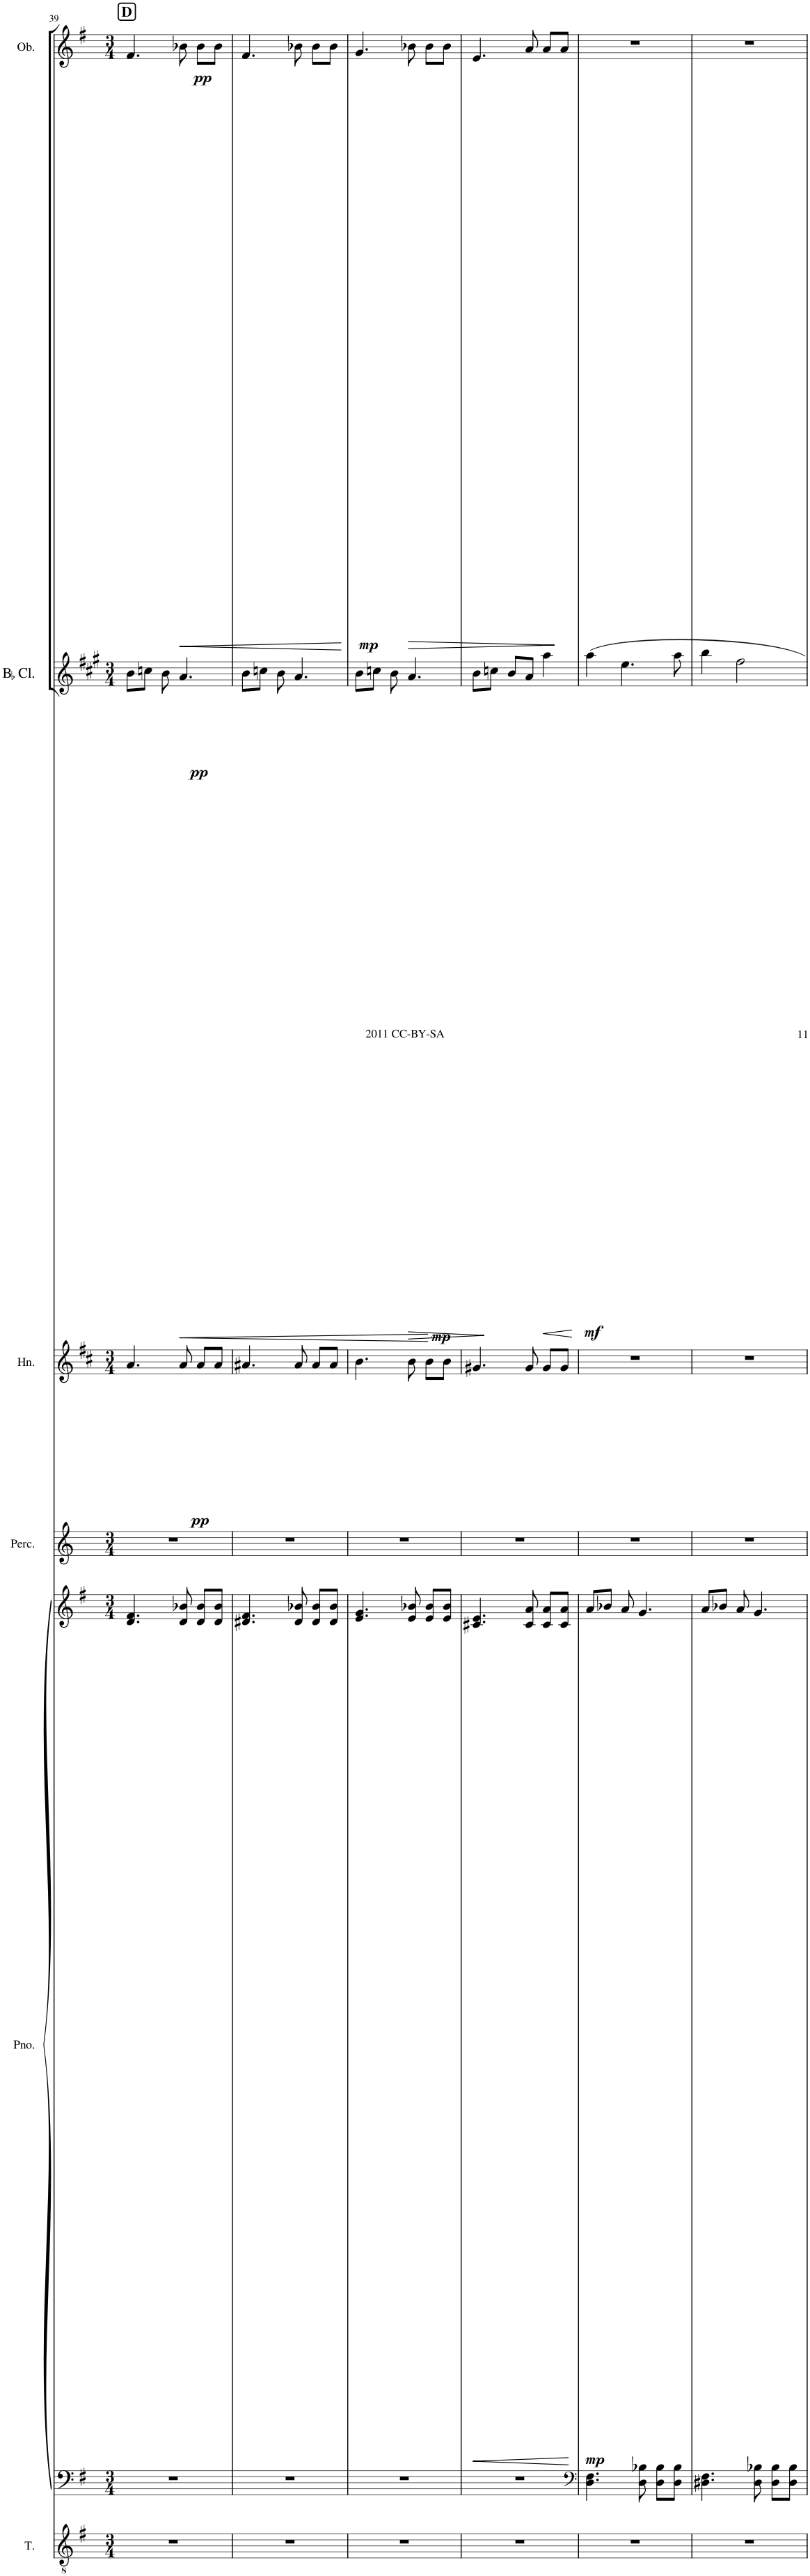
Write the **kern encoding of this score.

**kern	**kern	**kern	**dynam	**kern	**kern	**dynam	**kern	**dynam	**kern	**dynam
*part6	*part5	*part5	*part5	*part4	*part3	*part3	*part2	*part2	*part1	*part1
*staff7	*staff6	*staff5	*staff5/6	*staff4	*staff3	*staff3	*staff2	*staff2	*staff1	*staff1
*I"Tenor	*I"Piano	*	*	*I"Percussion	*I"Horn	*	*I"BaccidentalFlat Clarinet	*	*I"Oboe	*
*I'T.	*I'Pno.	*	*	*I'Perc.	*I'Hn.	*	*I'BaccidentalFlat Cl.	*	*I'Ob.	*
!!LO:PB:g=z
*clefGv2	*clefF4	*clefG2	*	*clefG2	*clefG2	*	*clefG2	*	*clefG2	*
*	*	*	*	*	*Trd4c7	*	*Trd1c2	*	*	*
*k[f#]	*k[f#]	*k[f#]	*	*k[]	*k[f#c#]	*	*k[f#c#g#]	*	*k[f#]	*
*M3/4	*M3/4	*M3/4	*	*M3/4	*M3/4	*	*M3/4	*	*M3/4	*
=39	=39	=39	=39	=39	=39	=39	=39	=39	=39	=39
!	!	!	!	!	!	!	!	!	!LO:TX:a:B:t=D	!
!	!	!	!	!	!	!LO:DY:b	!	!LO:DY:b	!	!LO:DY:b
2.r	2.r	4.d/ 4.f#/	.	2.r	4.a/	pp	8b\L	pp	4.f#/	pp
.	.	.	.	.	.	.	8ccn\J	.	.	.
.	.	.	.	.	.	.	8b\	.	.	.
!	!	!	!	!	!	!	!	!LO:HP:b	!	!LO:HP:b
.	.	8d/ 8b-X/	.	.	8a/	.	4.a/	<	8b-X\	<
.	.	8d/ 8b-/L	.	.	8a/L	.	.	.	8b-\L	.
.	.	8d/ 8b-/J	.	.	8a/J	.	.	.	8b-\J	.
=40	=40	=40	=40	=40	=40	=40	=40	=40	=40	=40
2.r	2.r	4.d#X/ 4.f#/	.	2.r	4.a#X/	.	8b\L	.	4.f#/	.
.	.	.	.	.	.	.	8ccn\J	.	.	.
.	.	.	.	.	.	.	8b\	.	.	.
.	.	8d#/ 8b-X/	.	.	8a#/	.	4.a/	.	8b-X\	.
.	.	8d#/ 8b-/L	.	.	8a#/L	.	.	.	8b-\L	.
.	.	8d#/ 8b-/J	.	.	8a#/J	.	.	.	8b-\J	.
.	.	.	.	.	.	.	.	.	.	[
=41	=41	=41	=41	=41	=41	=41	=41	=41	=41	=41
!	!	!	!	!	!	!	!	!	!	!LO:DY:b
2.r	2.r	4.e/ 4.g/	.	2.r	4.b\	.	8b\L	.	4.g/	mp
.	.	.	.	.	.	.	8ccn\J	.	.	.
!	!	!	!	!	!	!	!	!LO:DY:n=1:b	!	!
.	.	.	.	.	.	.	8b\	[ mp	.	.
!	!	!	!	!	!	!	!	!LO:HP:b	!	!LO:HP:b
.	.	8e/ 8b-X/	.	.	8b\	.	4.a/	>	8b-X\	>
.	.	8e/ 8b-/L	.	.	8b\L	.	.	.	8b-\L	.
.	.	8e/ 8b-/J	.	.	8b\J	.	.	.	8b-\J	.
=42	=42	=42	=42	=42	=42	=42	=42	=42	=42	=42
!	!	!	!LO:HP:b	!	!	!	!	!	!	!
2.r	2.r	4.c#X/ 4.e/	<	2.r	4.g#X/	.	8b\L	.	4.e/	.
.	.	.	.	.	.	.	8ccn\J	]	.	.
.	.	.	.	.	.	.	8b/L	.	.	.
.	.	8c#/ 8a/	.	.	8g#/	.	8a/J	.	8a/	.
!	!	!	!	!	!	!	!	!LO:HP:b	!	!
.	.	8c#/ 8a/L	.	.	8g#/L	.	4aa\	<	8a/L	.
.	.	8c#/ 8a/J	.	.	8g#/J	.	.	.	8a/J	]
.	.	.	[	.	.	.	.	[	.	.
=43	=43	=43	=43	=43	=43	=43	=43	=43	=43	=43
*	*clefF4	*	*	*	*	*	*	*	*	*
!	!	!	!LO:DY:b	!	!	!	!	!LO:DY:b	!	!
2.r	4.D\ 4.F#\	8a/L	mp	2.r	2.r	.	4aa\	mf	2.r	.
.	.	8b-X/J	.	.	.	.	.	.	.	.
.	.	8a/	.	.	.	.	4.ee\	.	.	.
.	8D\ 8B-X\	4.g/	.	.	.	.	.	.	.	.
.	8D\ 8B-\L	.	.	.	.	.	.	.	.	.
.	8D\ 8B-\J	.	.	.	.	.	8aa\	.	.	.
=44	=44	=44	=44	=44	=44	=44	=44	=44	=44	=44
2.r	4.D#X\ 4.F#\	8a/L	.	2.r	2.r	.	4bb\	.	2.r	.
.	.	8b-X/J	.	.	.	.	.	.	.	.
.	.	8a/	.	.	.	.	2ff#\	.	.	.
.	8D#\ 8B-X\	4.g/	.	.	.	.	.	.	.	.
.	8D#\ 8B-\L	.	.	.	.	.	.	.	.	.
.	8D#\ 8B-\J	.	.	.	.	.	.	.	.	.
=	=	=	=	=	=	=	=	=	=	=
*-	*-	*-	*-	*-	*-	*-	*-	*-	*-	*-
